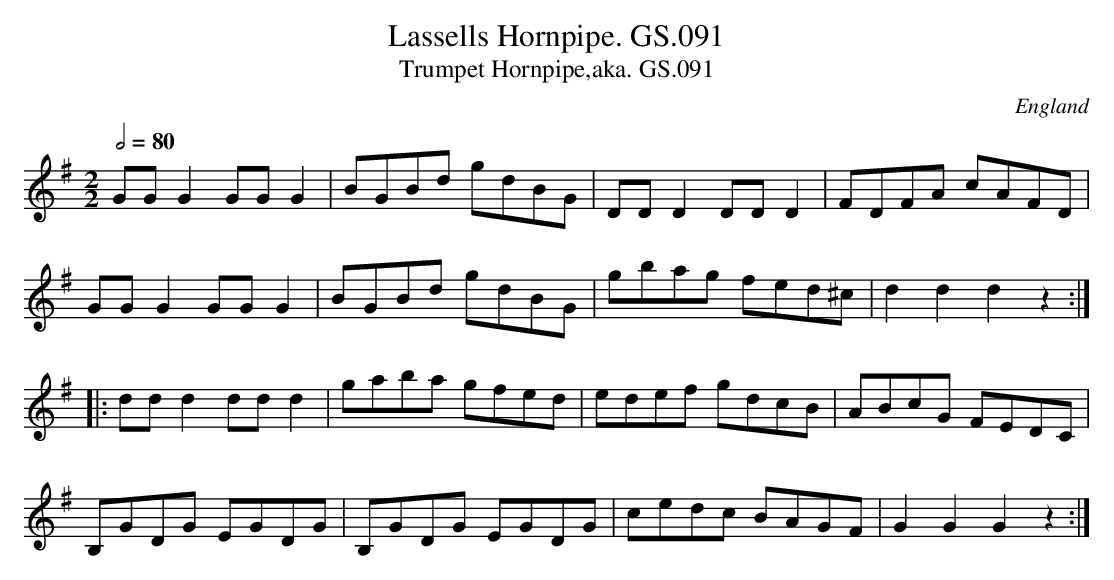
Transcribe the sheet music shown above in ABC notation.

X:1
T:Lassells Hornpipe. GS.091
T:Trumpet Hornpipe,aka. GS.091
M:2/2
L:1/8
Q:1/2=80
O:England
K:G major
GG G2 GG G2 | BGBd gdBG | DD D2 DD D2 | FDFA cAFD|!
GG G2 GG G2 | BGBd gdBG | gbag fed^c | d2d2d2z2 :|!
|: dd d2 dd d2 | gaba gfed | edef gdcB | ABcG FEDC  |!
B,GDG EGDG | B,GDG EGDG | cedc BAGF | G2G2G2z2 :|
